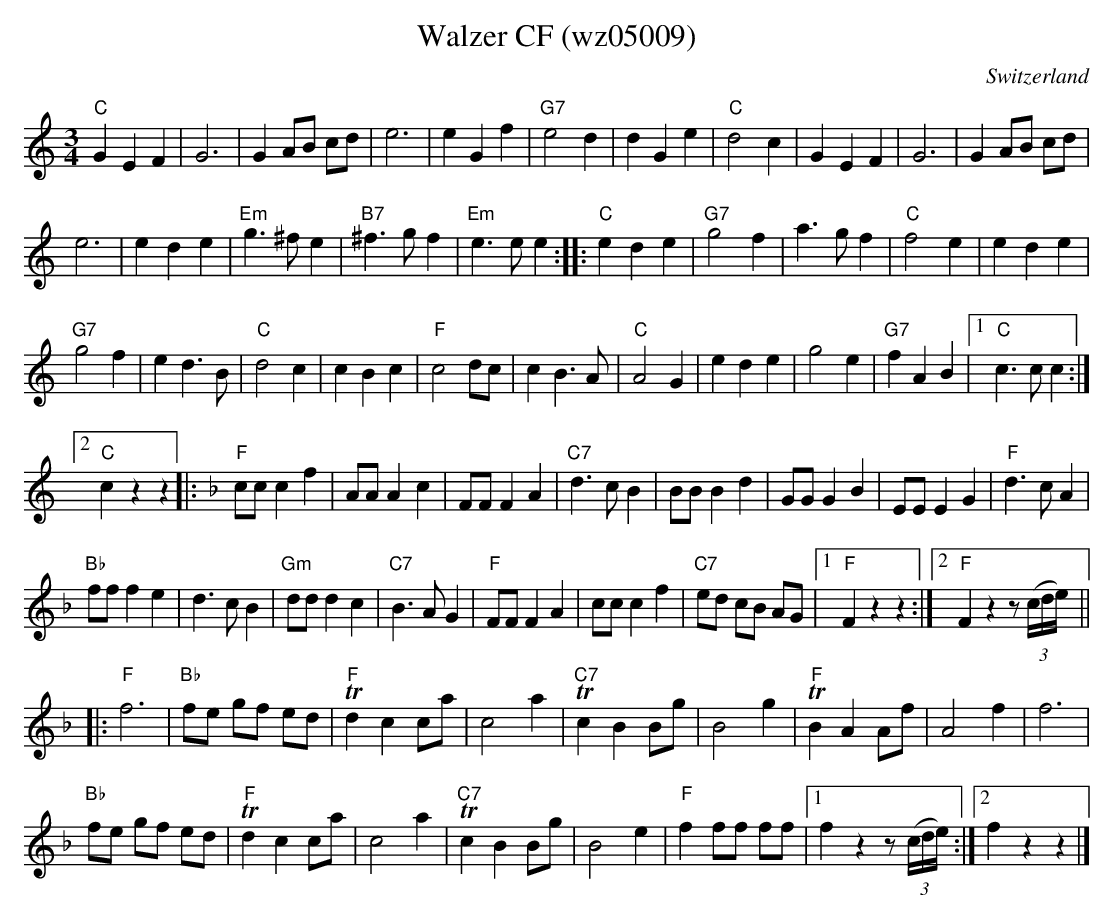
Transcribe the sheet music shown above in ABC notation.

X:1
T: Walzer CF (wz05009)
M:3/4
L:1/4
O:Switzerland
K:C major
"C"GEF | G3 | G A/B/ c/d/ | e3 | eGf | "G7"e2d | dGe | "C"d2c | GEF | G3 | G A/B/ c/d/ |
e3 | ede | "Em"g>^fe | "B7"^f>gf | "Em"e>ee :: "C"ede | "G7"g2f | a>gf | "C"f2e | ede |
"G7"g2f | ed>B | "C"d2c | cBc | "F"c2d/c/ | cB>A | "C"A2G | ede | g2e | "G7"fAB |1 "C"c>cc :|2
"C"czz |: [K:F] "F"c/c/cf | A/A/Ac | F/F/FA | "C7"d>cB | B/B/Bd | G/G/GB | E/E/EG | "F"d>cA |
"Bb"f/f/fe | d>cB | "Gm"d/d/dc | "C7"B>AG | "F"F/F/FA | c/c/cf | "C7"e/d/ c/B/ A/G/ |1 "F"Fzz :|2 "F"Fzz/((3c//d//e//) ||
|: "F"f3 | "Bb"f/e/ g/f/ e/d/ | "F"Tdcc/a/ | c2a | "C7"TcBB/g/ | B2g | "F"TBAA/f/ | A2f | f3 |
"Bb"f/e/ g/f/ e/d/ | "F"Tdcc/a/ | c2a | "C7"TcBB/g/ | B2e | "F"ff/f/ f/f/ |1 fzz/((3c//d//e//) :|2 fzz |]
